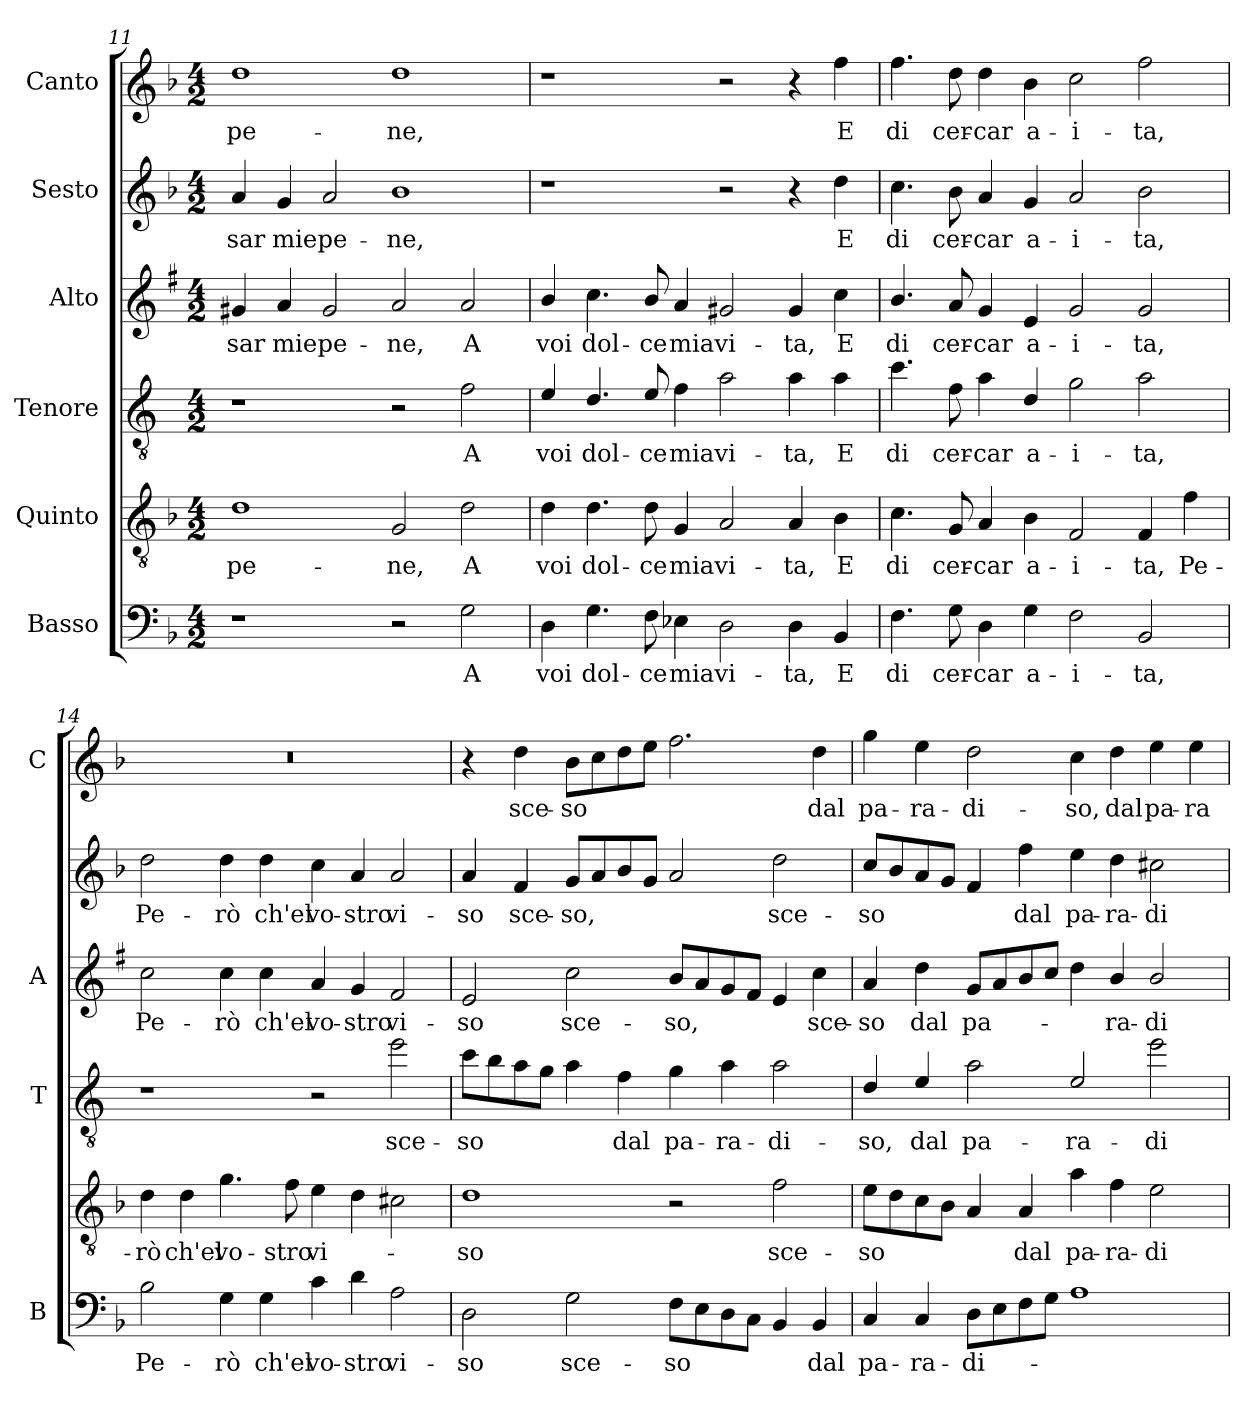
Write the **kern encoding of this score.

**kern	**text	**kern	**text	**kern	**text	**kern	**text	**kern	**text	**kern	**text
*part6	*part6	*part5	*part5	*part4	*part4	*part3	*part3	*part2	*part2	*part1	*part1
*staff6	*staff6	*staff5	*staff5	*staff4	*staff4	*staff3	*staff3	*staff2	*staff2	*staff1	*staff1
*I"Basso	*	*I"Quinto	*	*I"Tenore	*	*I"Alto	*	*I"Sesto	*	*I"Canto	*
*I'B	*	*	*	*I'T	*	*I'A	*	*	*	*I'C	*
*clefF4	*	*clefGv2	*	*clefGv2	*	*clefG2	*	*clefG2	*	*clefG2	*
*	*	*	*	*ITrd4c7	*	*ITrd1c2	*	*	*	*	*
*k[b-]	*	*k[b-]	*	*k[b-]	*	*k[b-]	*	*k[b-]	*	*k[b-]	*
*F:	*	*F:	*	*F:	*	*F:	*	*F:	*	*F:	*
*M4/2	*	*M4/2	*	*M4/2	*	*M4/2	*	*M4/2	*	*M4/2	*
=11	=11	=11	=11	=11	=11	=11	=11	=11	=11	=11	=11
!	!	!	!LO:LY:b	!	!	!	!LO:LY:b	!	!LO:LY:b	!	!LO:LY:b
1r	.	1d	pe-	1r	.	4f#X/	-sar	4a/	-sar	1dd	pe-
!	!	!	!	!	!	!	!LO:LY:b	!	!LO:LY:b	!	!
.	.	.	.	.	.	4g/	mie	4g/	mie	.	.
!	!	!	!	!	!	!	!LO:LY:b	!	!LO:LY:b	!	!
.	.	.	.	.	.	2f#/	pe-	2a/	pe-	.	.
!	!	!	!LO:LY:b	!	!	!	!LO:LY:b	!	!LO:LY:b	!	!LO:LY:b
2r	.	2G/	-ne,	2r	.	2g/	-ne,	1b-	-ne,	1dd	-ne,
!	!LO:LY:b	!	!LO:LY:b	!	!LO:LY:b	!	!LO:LY:b	!	!	!	!
2G\	A	2d\	A	2B-\	A	2g/	A	.	.	.	.
!!LO:PB:g=z
=12	=12	=12	=12	=12	=12	=12	=12	=12	=12	=12	=12
!	!LO:LY:b	!	!LO:LY:b	!	!LO:LY:b	!	!LO:LY:b	!	!	!	!
4D\	voi	4d\	voi	4A/	voi	4a/	voi	1r	.	1r	.
!	!LO:LY:b	!	!LO:LY:b	!	!LO:LY:b	!	!LO:LY:b	!	!	!	!
4.G\	dol-	4.d\	dol-	4.G/	dol-	4.b-\	dol-	.	.	.	.
!	!LO:LY:b	!	!LO:LY:b	!	!LO:LY:b	!	!LO:LY:b	!	!	!	!
8F\	-ce	8d\	-ce	8A/	-ce	8a/	-ce	.	.	.	.
!	!LO:LY:b	!	!LO:LY:b	!	!LO:LY:b	!	!LO:LY:b	!	!	!	!
4E-X\	mia	4G/	mia	4B-\	mia	4g/	mia	.	.	.	.
!	!LO:LY:b	!	!LO:LY:b	!	!LO:LY:b	!	!LO:LY:b	!	!	!	!
2D\	vi-	2A/	vi-	2d\	vi-	2f#X/	vi-	2r	.	2r	.
!	!LO:LY:b	!	!LO:LY:b	!	!LO:LY:b	!	!LO:LY:b	!	!	!	!
4D\	-ta,	4A/	-ta,	4d\	-ta,	4f#/	-ta,	4r	.	4r	.
!	!LO:LY:b	!	!LO:LY:b	!	!LO:LY:b	!	!LO:LY:b	!	!LO:LY:b	!	!LO:LY:b
4BB-/	E	4B-\	E	4d\	E	4b-\	E	4dd\	E	4ff\	E
=13	=13	=13	=13	=13	=13	=13	=13	=13	=13	=13	=13
!	!LO:LY:b	!	!LO:LY:b	!	!LO:LY:b	!	!LO:LY:b	!	!LO:LY:b	!	!LO:LY:b
4.F\	di	4.c\	di	4.f\	di	4.a/	di	4.cc\	di	4.ff\	di
!	!LO:LY:b	!	!LO:LY:b	!	!LO:LY:b	!	!LO:LY:b	!	!LO:LY:b	!	!LO:LY:b
8G\	cer-	8G/	cer-	8B-\	cer-	8g/	cer-	8b-\	cer-	8dd\	cer-
!	!LO:LY:b	!	!LO:LY:b	!	!LO:LY:b	!	!LO:LY:b	!	!LO:LY:b	!	!LO:LY:b
4D\	-car	4A/	-car	4d\	-car	4f/	-car	4a/	-car	4dd\	-car
!	!LO:LY:b	!	!LO:LY:b	!	!LO:LY:b	!	!LO:LY:b	!	!LO:LY:b	!	!LO:LY:b
4G\	a-	4B-\	a-	4G/	a-	4d/	a-	4g/	a-	4b-\	a-
!	!LO:LY:b	!	!LO:LY:b	!	!LO:LY:b	!	!LO:LY:b	!	!LO:LY:b	!	!LO:LY:b
2F\	-i-	2F/	-i-	2c\	-i-	2f/	-i-	2a/	-i-	2cc\	-i-
!	!LO:LY:b	!	!LO:LY:b	!	!LO:LY:b	!	!LO:LY:b	!	!LO:LY:b	!	!LO:LY:b
2BB-/	-ta,	4F/	-ta,	2d\	-ta,	2f/	-ta,	2b-\	-ta,	2ff\	-ta,
!	!	!	!LO:LY:b	!	!	!	!	!	!	!	!
.	.	4f\	Pe-	.	.	.	.	.	.	.	.
=14	=14	=14	=14	=14	=14	=14	=14	=14	=14	=14	=14
!	!LO:LY:b	!	!LO:LY:b	!	!	!	!LO:LY:b	!	!LO:LY:b	!	!
2B-\	Pe-	4d\	-rò	1r	.	2b-\	Pe-	2dd\	Pe-	0r	.
!	!	!	!LO:LY:b	!	!	!	!	!	!	!	!
.	.	4d\	ch'el	.	.	.	.	.	.	.	.
!	!LO:LY:b	!	!LO:LY:b	!	!	!	!LO:LY:b	!	!LO:LY:b	!	!
4G\	-rò	4.g\	vo-	.	.	4b-\	-rò	4dd\	-rò	.	.
!	!LO:LY:b	!	!	!	!	!	!LO:LY:b	!	!LO:LY:b	!	!
4G\	ch'el	.	.	.	.	4b-\	ch'el	4dd\	ch'el	.	.
!	!	!	!LO:LY:b	!	!	!	!	!	!	!	!
.	.	8f\	-stro	.	.	.	.	.	.	.	.
!	!LO:LY:b	!	!LO:LY:b	!	!	!	!LO:LY:b	!	!LO:LY:b	!	!
4c\	vo-	4e\	vi-	2r	.	4g/	vo-	4cc\	vo-	.	.
!	!LO:LY:b	!	!	!	!	!	!LO:LY:b	!	!LO:LY:b	!	!
4d\	-stro	4d\	.	.	.	4f/	-stro	4a/	-stro	.	.
!	!LO:LY:b	!	!	!	!LO:LY:b	!	!LO:LY:b	!	!LO:LY:b	!	!
2A\	vi-	2c#X\	.	2a\	sce-	2e/	vi-	2a/	vi-	.	.
=15	=15	=15	=15	=15	=15	=15	=15	=15	=15	=15	=15
!	!LO:LY:b	!	!LO:LY:b	!	!LO:LY:b	!	!LO:LY:b	!	!LO:LY:b	!	!
2D\	-so	1d	-so	8f\L	-so	2d/	-so	4a/	-so	4r	.
.	.	.	.	8e\	.	.	.	.	.	.	.
!	!	!	!	!	!	!	!	!	!LO:LY:b	!	!LO:LY:b
.	.	.	.	8d\	.	.	.	4f/	sce-	4dd\	sce-
.	.	.	.	8c\J	.	.	.	.	.	.	.
!	!LO:LY:b	!	!	!	!	!	!LO:LY:b	!	!LO:LY:b	!	!LO:LY:b
2G\	sce-	.	.	4d\	.	2b-\	sce-	8g/L	-so,	8b-\L	-so
.	.	.	.	.	.	.	.	8a/	.	8cc\	.
!	!	!	!	!	!LO:LY:b	!	!	!	!	!	!
.	.	.	.	4B-\	dal	.	.	8b-/	.	8dd\	.
.	.	.	.	.	.	.	.	8g/J	.	8ee\J	.
!	!LO:LY:b	!	!	!	!LO:LY:b	!	!LO:LY:b	!	!	!	!
8F\L	-so	2r	.	4c\	pa-	8a/L	-so,	2a/	.	2.ff\	.
8E\	.	.	.	.	.	8g/	.	.	.	.	.
!	!	!	!	!	!LO:LY:b	!	!	!	!	!	!
8D\	.	.	.	4d\	-ra-	8f/	.	.	.	.	.
8C\J	.	.	.	.	.	8e/J	.	.	.	.	.
!	!	!	!LO:LY:b	!	!LO:LY:b	!	!	!	!LO:LY:b	!	!
4BB-/	.	2f\	sce-	2d\	-di-	4d/	.	2dd\	sce-	.	.
!	!LO:LY:b	!	!	!	!	!	!LO:LY:b	!	!	!	!LO:LY:b
4BB-/	dal	.	.	.	.	4b-\	sce-	.	.	4dd\	dal
!!LO:LB:g=z
=16	=16	=16	=16	=16	=16	=16	=16	=16	=16	=16	=16
!	!LO:LY:b	!	!LO:LY:b	!	!LO:LY:b	!	!LO:LY:b	!	!LO:LY:b	!	!LO:LY:b
4C/	pa-	8e\L	-so	4G/	-so,	4g/	-so	8cc/L	-so	4gg\	pa-
.	.	8d\	.	.	.	.	.	8b-/	.	.	.
!	!LO:LY:b	!	!	!	!LO:LY:b	!	!LO:LY:b	!	!	!	!LO:LY:b
4C/	-ra-	8c\	.	4A/	dal	4cc\	dal	8a/	.	4ee\	-ra-
.	.	8B-\J	.	.	.	.	.	8g/J	.	.	.
!	!LO:LY:b	!	!	!	!LO:LY:b	!	!LO:LY:b	!	!	!	!LO:LY:b
8D\L	-di-	4A/	.	2d\	pa-	8f/L	pa-	4f/	.	2dd\	-di-
8E\	.	.	.	.	.	8g/	.	.	.	.	.
!	!	!	!LO:LY:b	!	!	!	!	!	!LO:LY:b	!	!
8F\	.	4A/	dal	.	.	8a/	.	4ff\	dal	.	.
8G\J	.	.	.	.	.	8b-/J	.	.	.	.	.
!	!	!	!LO:LY:b	!	!LO:LY:b	!	!	!	!LO:LY:b	!	!LO:LY:b
1A	.	4a\	pa-	2A/	-ra-	4cc\	.	4ee\	pa-	4cc\	-so,
!	!	!	!LO:LY:b	!	!	!	!LO:LY:b	!	!LO:LY:b	!	!LO:LY:b
.	.	4f\	-ra-	.	.	4a/	-ra-	4dd\	-ra-	4dd\	dal
!	!	!	!LO:LY:b	!	!LO:LY:b	!	!LO:LY:b	!	!LO:LY:b	!	!LO:LY:b
.	.	2e\	-di-	2a\	-di-	2a/	-di-	2cc#X\	-di-	4ee\	pa-
!	!	!	!	!	!	!	!	!	!	!	!LO:LY:b
.	.	.	.	.	.	.	.	.	.	4ee\	-ra-
=	=	=	=	=	=	=	=	=	=	=	=
*-	*-	*-	*-	*-	*-	*-	*-	*-	*-	*-	*-
